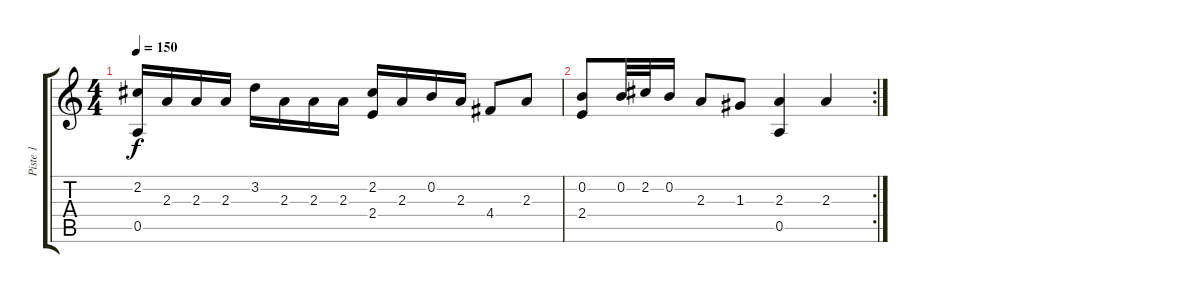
\track ("Piste 1" "Piste 1") {instrument acousticguitarnylon}
\staff {score tabs}
\tuning (E4 B3 G3 D3 A2 E2) {hide}
\ts (4 4)
\tempo 150
\clef g2
\ks c
(2.2 0.5).16{dy f} 2.3.16 2.3.16 2.3.16 3.2.16 2.3.16 2.3.16 2.3.16 (2.2 2.4).16 2.3.16 0.2.16 2.3.16 4.4.8 2.3.8 |
\rc 2
(0.2 2.4).8 0.2.32 2.2.32 0.2.16 2.3.8 1.3.8 (2.3 0.5).4 2.3.4
